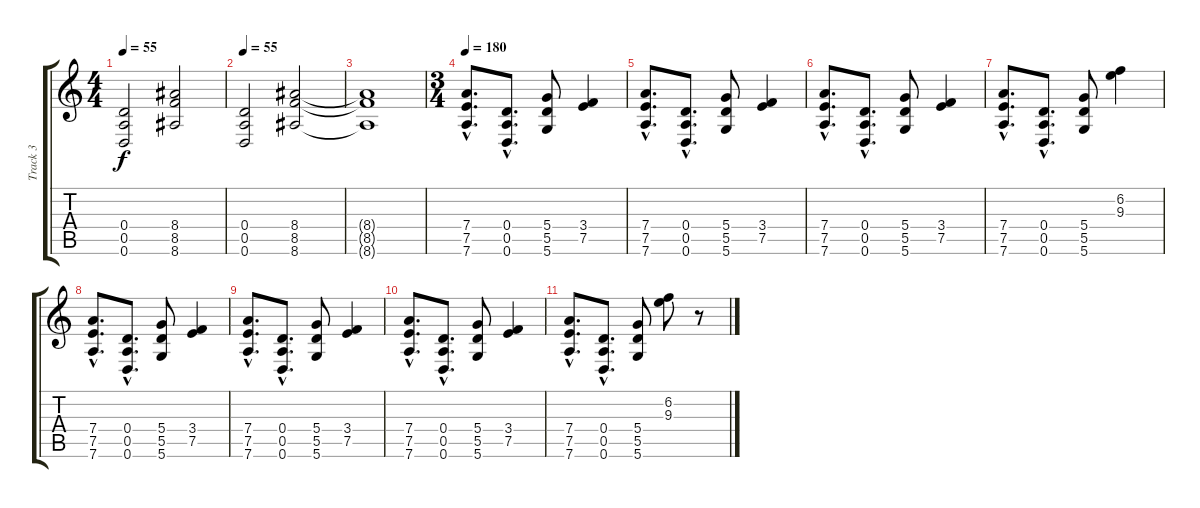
\track ("Track 3" "Track 3") {instrument distortionguitar}
\staff {score tabs}
\tuning (E4 B3 G3 D3 A2 D2) {hide}
\ts (4 4)
\tempo 55
\clef g2
\ks c
(0.4 0.5 0.6).2{dy f} (8.4 8.5 8.6).2 |
\tempo 55
(0.4 0.5 0.6).2 (8.4 8.5 8.6).2 |
(8.4{t} 8.5{t} 8.6{t}).1 |
\ts (3 4)
\tempo 180
(7.4{hac} 7.5{hac} 7.6{hac}).8{d} (0.4{hac} 0.5{hac} 0.6{hac}).8{d} (5.4 5.5 5.6).8 (3.4 7.5).4 |
(7.4{hac} 7.5{hac} 7.6{hac}).8{d} (0.4{hac} 0.5{hac} 0.6{hac}).8{d} (5.4 5.5 5.6).8 (3.4 7.5).4 |
(7.4{hac} 7.5{hac} 7.6{hac}).8{d} (0.4{hac} 0.5{hac} 0.6{hac}).8{d} (5.4 5.5 5.6).8 (3.4 7.5).4 |
(7.4{hac} 7.5{hac} 7.6{hac}).8{d} (0.4{hac} 0.5{hac} 0.6{hac}).8{d} (5.4 5.5 5.6).8 (6.2 9.3).4 |
(7.4{hac} 7.5{hac} 7.6{hac}).8{d} (0.4{hac} 0.5{hac} 0.6{hac}).8{d} (5.4 5.5 5.6).8 (3.4 7.5).4 |
(7.4{hac} 7.5{hac} 7.6{hac}).8{d} (0.4{hac} 0.5{hac} 0.6{hac}).8{d} (5.4 5.5 5.6).8 (3.4 7.5).4 |
(7.4{hac} 7.5{hac} 7.6{hac}).8{d} (0.4{hac} 0.5{hac} 0.6{hac}).8{d} (5.4 5.5 5.6).8 (3.4 7.5).4 |
(7.4{hac} 7.5{hac} 7.6{hac}).8{d} (0.4{hac} 0.5{hac} 0.6{hac}).8{d} (5.4 5.5 5.6).8 (6.2 9.3).8 r.8
